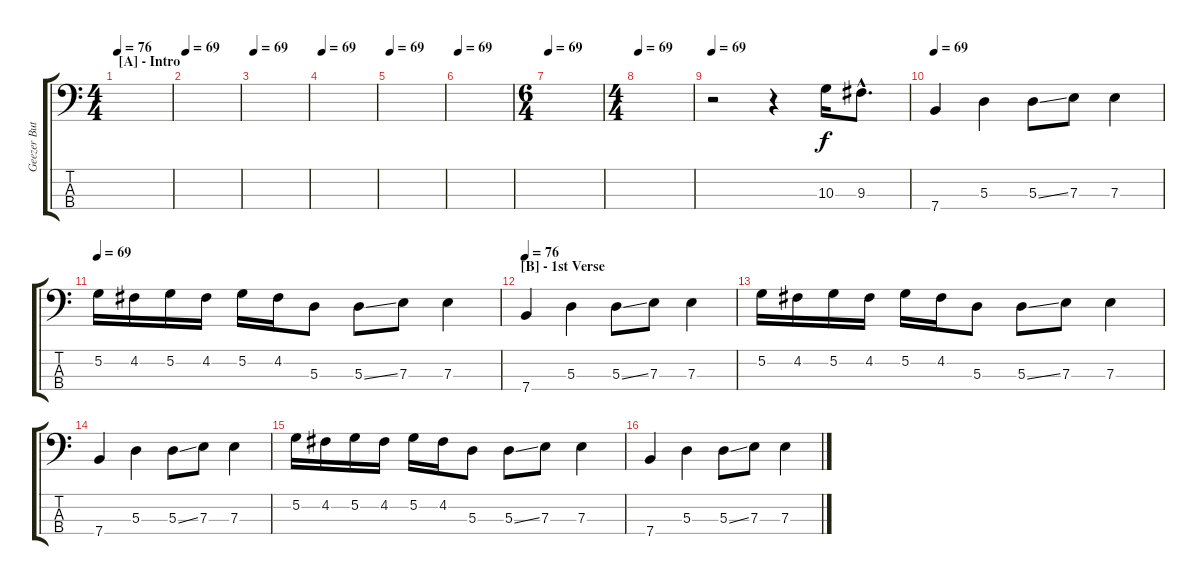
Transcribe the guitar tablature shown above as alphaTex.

\track ("Geezer Butler" "Geezer But") {instrument electricbassfinger}
\staff {score tabs}
\tuning (G2 D2 A1 E1) {hide}
\ts (4 4)
\section ("" "[A] - Intro")
\tempo 76
\tempo 69
\tempo 76
\clef f4
\ks c
|
\tempo 69
|
\tempo 69
|
\tempo 69
|
\tempo 69
|
\tempo 69
|
\ts (6 4)
\tempo 69
|
\ts (4 4)
\tempo 69
|
\tempo 69
r.2 r.4 10.3.16 9.3{hac}.8{d} |
\tempo 69
7.4.4 5.3.4 5.3{ss}.8 7.3.8 7.3.4 |
\tempo 69
5.2.16 4.2.16 5.2.16 4.2.16 5.2.16 4.2.16 5.3.8 5.3{ss}.8 7.3.8 7.3.4 |
\section ("" "[B] - 1st Verse")
\tempo 76
7.4.4 5.3.4 5.3{ss}.8 7.3.8 7.3.4 |
5.2.16 4.2.16 5.2.16 4.2.16 5.2.16 4.2.16 5.3.8 5.3{ss}.8 7.3.8 7.3.4 |
7.4.4 5.3.4 5.3{ss}.8 7.3.8 7.3.4 |
5.2.16 4.2.16 5.2.16 4.2.16 5.2.16 4.2.16 5.3.8 5.3{ss}.8 7.3.8 7.3.4 |
7.4.4 5.3.4 5.3{ss}.8 7.3.8 7.3.4
